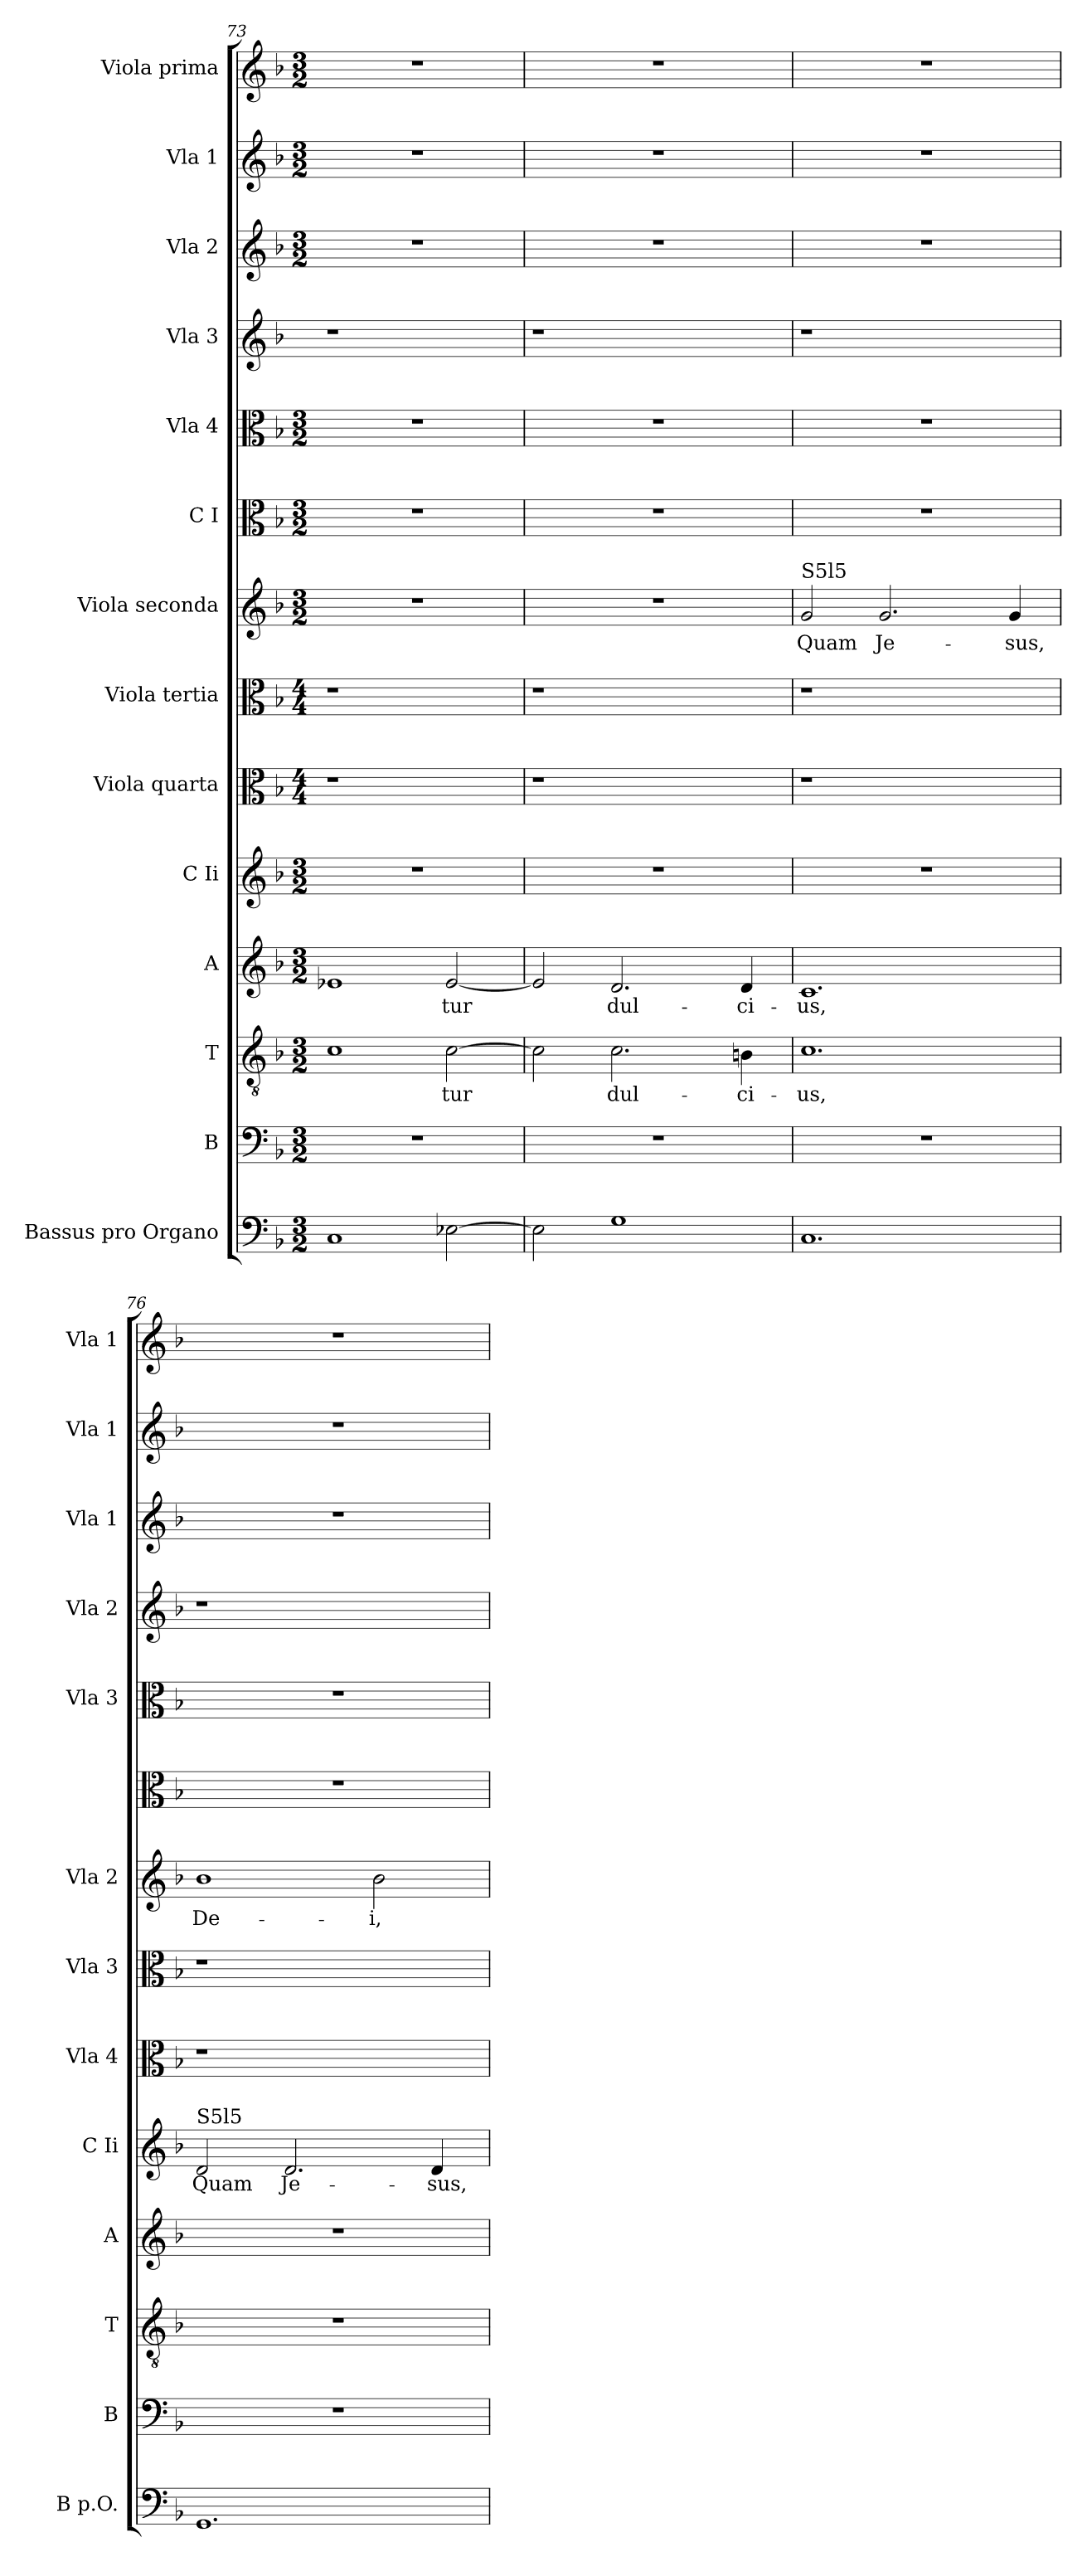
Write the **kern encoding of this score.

**kern	**kern	**kern	**text	**kern	**text	**kern	**text	**kern	**kern	**kern	**text	**kern	**kern	**kern	**kern	**kern	**kern
*part14	*part13	*part12	*part12	*part11	*part11	*part10	*part10	*part9	*part8	*part7	*part7	*part6	*part5	*part4	*part3	*part2	*part1
*staff14	*staff13	*staff12	*staff12	*staff11	*staff11	*staff10	*staff10	*staff9	*staff8	*staff7	*staff7	*staff6	*staff5	*staff4	*staff3	*staff2	*staff1
*I"Bassus pro Organo	*I"B	*I"T	*	*I"A	*	*I"C Ii	*	*I"Viola quarta	*I"Viola tertia	*I"Viola seconda	*	*I"C I	*I"Vla 4	*I"Vla 3	*I"Vla 2	*I"Vla 1	*I"Viola prima
*I'B p.O.	*I'B	*I'T	*	*I'A	*	*I'C Ii	*	*I'Vla 4	*I'Vla 3	*I'Vla 2	*	*	*I'Vla 3	*I'Vla 2	*I'Vla 1	*I'Vla 1	*I'Vla 1
*clefF4	*clefF4	*clefGv2	*	*clefG2	*	*clefG2	*	*clefC3	*clefC3	*clefG2	*	*clefC3	*clefC3	*clefG2	*clefG2	*clefG2	*clefG2
*k[b-]	*k[b-]	*k[b-]	*	*k[b-]	*	*k[b-]	*	*k[b-]	*k[b-]	*k[b-]	*	*k[b-]	*k[b-]	*k[b-]	*k[b-]	*k[b-]	*k[b-]
*F:	*F:	*F:	*	*F:	*	*F:	*	*F:	*F:	*F:	*	*F:	*F:	*F:	*F:	*F:	*F:
*M3/2	*M3/2	*M3/2	*	*M3/2	*	*M3/2	*	*M4/4	*M4/4	*M3/2	*	*M3/2	*M3/2	*	*M3/2	*M3/2	*M3/2
=73	=73	=73	=73	=73	=73	=73	=73	=73	=73	=73	=73	=73	=73	=73	=73	=73	=73
1C	1.r	1c	.	1e-X	.	1.r	.	1r	1r	1.r	.	1.r	1.r	1r	1.r	1.r	1.r
!	!	!	!LO:LY:b	!	!LO:LY:b	!	!	!	!	!	!	!	!	!	!	!	!
[>2E-X>\	.	[>2c\	-tur	[<2e-/	-tur	.	.	2ryy	2ryy	.	.	.	.	2ryy	.	.	.
=74	=74	=74	=74	=74	=74	=74	=74	=74	=74	=74	=74	=74	=74	=74	=74	=74	=74
2E-\]	1.r	2c\]	.	2e-/]	.	1.r	.	1r	1r	1.r	.	1.r	1.r	1r	1.r	1.r	1.r
!	!	!	!LO:LY:b	!	!LO:LY:b	!	!	!	!	!	!	!	!	!	!	!	!
1G	.	2.c\	dul-	2.d/	dul-	.	.	.	.	.	.	.	.	.	.	.	.
.	.	.	.	.	.	.	.	2ryy	2ryy	.	.	.	.	2ryy	.	.	.
!	!	!	!LO:LY:b	!	!LO:LY:b	!	!	!	!	!	!	!	!	!	!	!	!
.	.	4Bn\	-ci-	4d/	-ci-	.	.	.	.	.	.	.	.	.	.	.	.
=75	=75	=75	=75	=75	=75	=75	=75	=75	=75	=75	=75	=75	=75	=75	=75	=75	=75
!	!	!	!	!	!	!	!	!	!	!LO:TX:a:t=S5l5	!	!	!	!	!	!	!
!	!	!	!LO:LY:b	!	!LO:LY:b	!	!	!	!	!	!LO:LY:b	!	!	!	!	!	!
1.C	1.r	1.c	-us,	1.c	-us,	1.r	.	1r	1r	2g</	Quam	1.r	1.r	1r	1.r	1.r	1.r
!	!	!	!	!	!	!	!	!	!	!	!LO:LY:b	!	!	!	!	!	!
.	.	.	.	.	.	.	.	.	.	2.g/	Je-	.	.	.	.	.	.
.	.	.	.	.	.	.	.	2ryy	2ryy	.	.	.	.	2ryy	.	.	.
!	!	!	!	!	!	!	!	!	!	!	!LO:LY:b	!	!	!	!	!	!
.	.	.	.	.	.	.	.	.	.	4g/	-sus,	.	.	.	.	.	.
=76	=76	=76	=76	=76	=76	=76	=76	=76	=76	=76	=76	=76	=76	=76	=76	=76	=76
!	!	!	!	!	!	!LO:TX:a:t=S5l5	!	!	!	!	!	!	!	!	!	!	!
!	!	!	!	!	!	!	!LO:LY:b	!	!	!	!LO:LY:b	!	!	!	!	!	!
1.GG	1.r	1.r	.	1.r	.	2d</	Quam	1r	1r	1b-	De-	1.r	1.r	1r	1.r	1.r	1.r
!	!	!	!	!	!	!	!LO:LY:b	!	!	!	!	!	!	!	!	!	!
.	.	.	.	.	.	2.d/	Je-	.	.	.	.	.	.	.	.	.	.
!	!	!	!	!	!	!	!	!	!	!	!LO:LY:b	!	!	!	!	!	!
.	.	.	.	.	.	.	.	2ryy	2ryy	2b-\	-i,	.	.	2ryy	.	.	.
!	!	!	!	!	!	!	!LO:LY:b	!	!	!	!	!	!	!	!	!	!
.	.	.	.	.	.	4d/	-sus,	.	.	.	.	.	.	.	.	.	.
=	=	=	=	=	=	=	=	=	=	=	=	=	=	=	=	=	=
*-	*-	*-	*-	*-	*-	*-	*-	*-	*-	*-	*-	*-	*-	*-	*-	*-	*-
